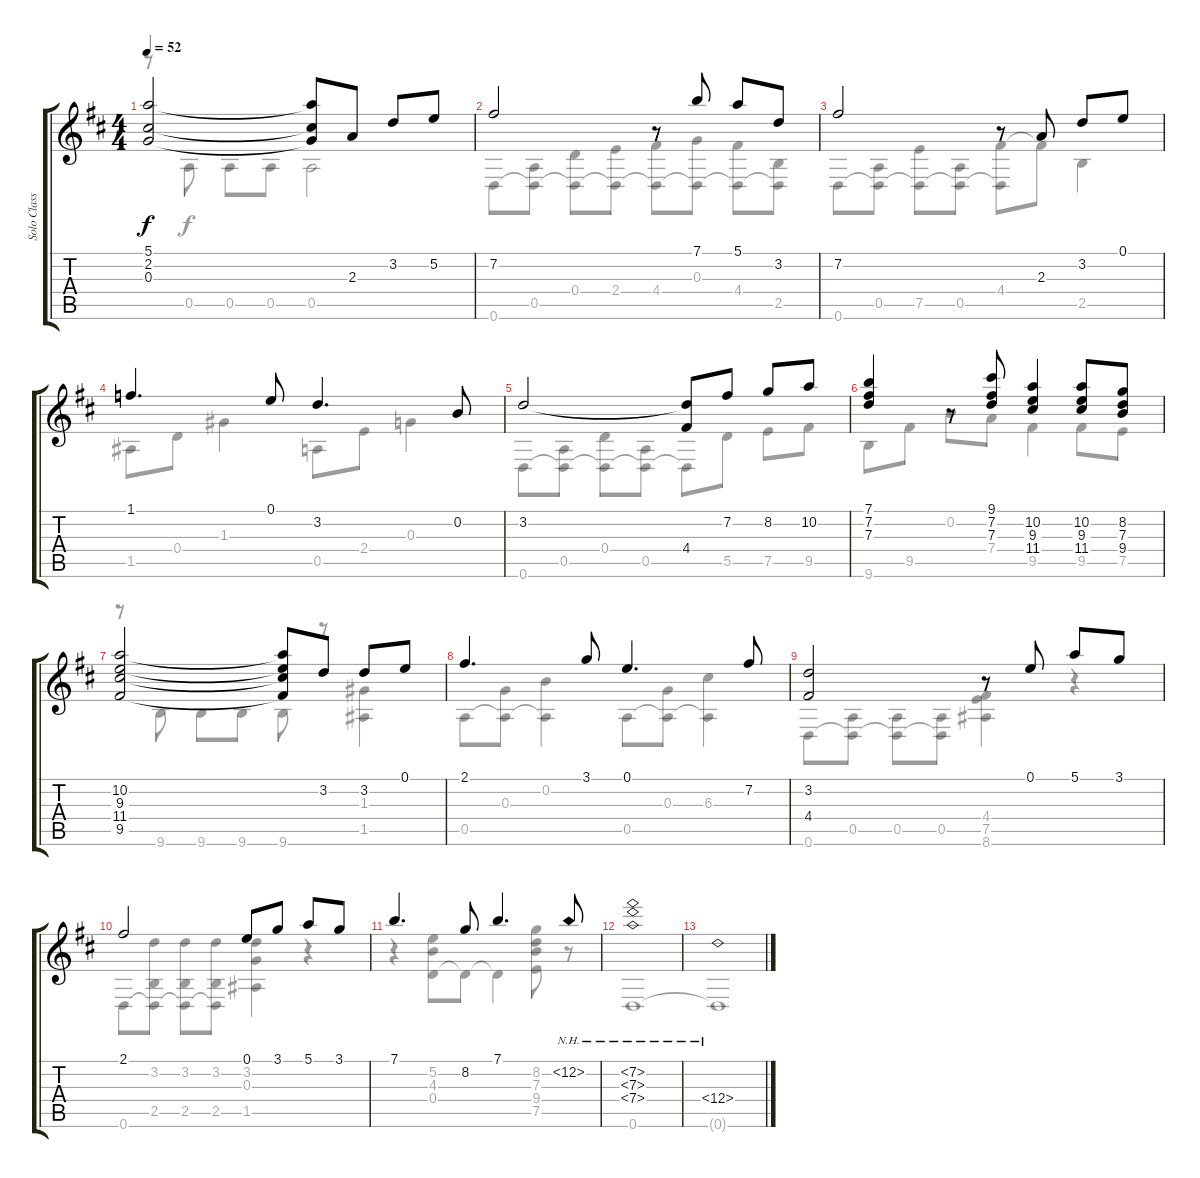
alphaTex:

\track ("Solo Classical Guitar" "Solo Class") {instrument acousticguitarnylon}
\staff {score tabs}
\tuning (E4 B3 G3 D3 A2 D2) {hide}
\voice
\ts (4 4)
\tempo 52
\clef g2
\ks d
(5.1 2.2 0.3).2{dy f} (5.1{t} 2.2{t} 0.3{t}).8 2.3.8 3.2.8 5.2.8 |
7.2.2 r.8 7.1.8 5.1.8 3.2.8 |
7.2.2 r.8 2.3.8 3.2.8 0.1.8 |
1.1.4{d} 0.1.8 3.2.4{d} 0.2.8 |
3.2.2 (3.2{t} 4.4).8 7.2.8 8.2.8 10.2.8 |
(7.1 7.2 7.3).4 r.8 (9.1 7.2 7.3).8 (10.2 9.3 11.4).4 (10.2 9.3 11.4).8 (8.2 7.3 9.4).8 |
(10.2 9.3 11.4 9.5).2 (10.2{t} 9.3{t} 11.4{t} 9.5{t}).8 3.2.8 3.2.8 0.1.8 |
2.1.4{d} 3.1.8 0.1.4{d} 7.2.8 |
(3.2 4.4).2 r.8 0.1.8 5.1.8 3.1.8 |
2.1.2 0.1.8 3.1.8 5.1.8 3.1.8 |
7.1.4{d} 8.2.8 7.1.4{d} 12.2{nh}.8 |
(7.2{nh} 7.3{nh} 7.4{nh}).1 |
12.4{nh}.1
\voice
\clef g2
\ottava regular
\simile none
\ks d
r.8{dy f} 0.5.8 0.5.8 0.5.8 0.5.2 |
0.6.8 (0.5 0.6{t}).8 (0.4 0.6{t}).8 (2.4 0.6{t}).8 (4.4 0.6{t}).8 (0.3 0.6{t}).8 (4.4 0.6{t}).8 (2.5 0.6{t}).8 |
0.6.8 (0.5 0.6{t}).8 (7.5 0.6{t}).8 (0.5 0.6{t}).8 (4.4 0.6{t}).8 4.4{t}.8 2.5.4 |
1.5.8 0.4.8 1.3.4 0.5.8 2.4.8 0.3.4 |
0.6.8 (0.5 0.6{t}).8 (0.4 0.6{t}).8 (0.5 0.6{t}).8 0.6{t}.8 5.5.8 7.5.8 9.5.8 |
9.6.8 9.5.8 0.2.8 7.4.8 9.5.4 9.5.8 7.5.8 |
r.8 9.6.8 9.6.8 9.6.8 9.6.8 r.8 (1.3 1.5).4 |
0.5.8 (0.3 0.5{t}).8 (0.2 0.5{t}).4 0.5.8 (0.3 0.5{t}).8 (6.3 0.5{t}).4 |
0.6.8 (0.5 0.6{t}).8 (0.5 0.6{t}).8 (0.5 0.6{t}).8 (4.4 7.5 8.6).4 r.4 |
0.6.8 (3.2 2.5 0.6{t}).8 (3.2 2.5 0.6{t}).8 (3.2 2.5 0.6{t}).8 (3.2 0.3 1.5).4 r.4 |
r.4 (5.2 4.3 0.4).8 0.4{t}.8 0.4{t}.4 (8.2 7.3 9.4 7.5).8 r.8 |
0.6.1 |
0.6{t}.1
